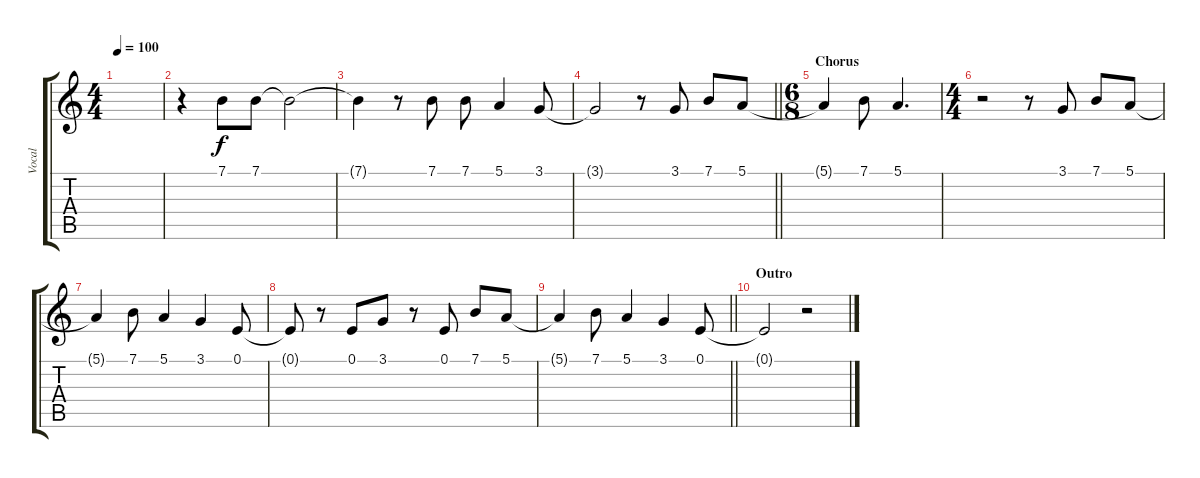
\track ("Vocal" "Vocal") {instrument acousticgrandpiano}
\staff {score tabs}
\tuning (E4 B3 G3 D3 A2 E2) {hide}
\ts (4 4)
\tempo 100
\clef g2
\ks c
|
r.4 7.1.8 7.1.8 7.1{t}.2 |
7.1{t}.4 r.8 7.1.8 7.1.8 5.1.4 3.1.8 |
\barLineRight lightlight
3.1{t}.2 r.8 3.1.8 7.1.8 5.1.8 |
\ts (6 8)
\section ("" "Chorus")
5.1{t}.4 7.1.8 5.1.4{d} |
\ts (4 4)
r.2 r.8 3.1.8 7.1.8 5.1.8 |
5.1{t}.4 7.1.8 5.1.4 3.1.4 0.1.8 |
0.1{t}.8 r.8 0.1.8 3.1.8 r.8 0.1.8 7.1.8 5.1.8 |
\barLineRight lightlight
5.1{t}.4 7.1.8 5.1.4 3.1.4 0.1.8 |
\section ("" "Outro")
0.1{t}.2 r.2
